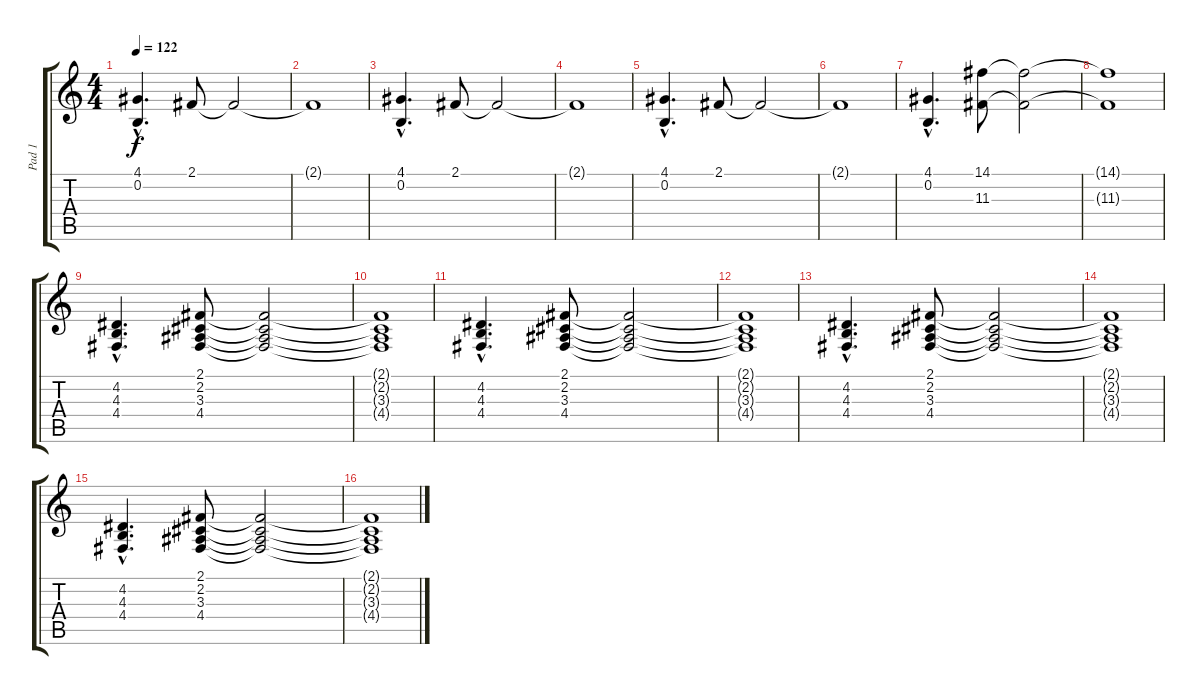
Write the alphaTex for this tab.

\track ("Pad 1" "Pad 1") {instrument pad7halo}
\staff {score tabs}
\tuning (E4 B3 G3 D3 A2 E2) {hide}
\ts (4 4)
\tempo 122
\clef g2
\ks c
(4.1{hac} 0.2).4{d dy f} 2.1.8 2.1{t}.2 |
2.1{t}.1 |
(4.1{hac} 0.2).4{d} 2.1.8 2.1{t}.2 |
2.1{t}.1 |
(4.1{hac} 0.2).4{d} 2.1.8 2.1{t}.2 |
2.1{t}.1 |
(4.1{hac} 0.2).4{d} (14.1 11.3).8 (14.1{t} 11.3{t}).2 |
(14.1{t} 11.3{t}).1 |
(4.2{hac} 4.3{hac} 4.4{hac}).4{d} (2.1 2.2 3.3 4.4).8 (2.1{t} 2.2{t} 3.3{t} 4.4{t}).2 |
(2.1{t} 2.2{t} 3.3{t} 4.4{t}).1 |
(4.2{hac} 4.3{hac} 4.4{hac}).4{d} (2.1 2.2 3.3 4.4).8 (2.1{t} 2.2{t} 3.3{t} 4.4{t}).2 |
(2.1{t} 2.2{t} 3.3{t} 4.4{t}).1 |
(4.2{hac} 4.3{hac} 4.4{hac}).4{d} (2.1 2.2 3.3 4.4).8 (2.1{t} 2.2{t} 3.3{t} 4.4{t}).2 |
(2.1{t} 2.2{t} 3.3{t} 4.4{t}).1 |
(4.2{hac} 4.3{hac} 4.4{hac}).4{d} (2.1 2.2 3.3 4.4).8 (2.1{t} 2.2{t} 3.3{t} 4.4{t}).2 |
(2.1{t} 2.2{t} 3.3{t} 4.4{t}).1
